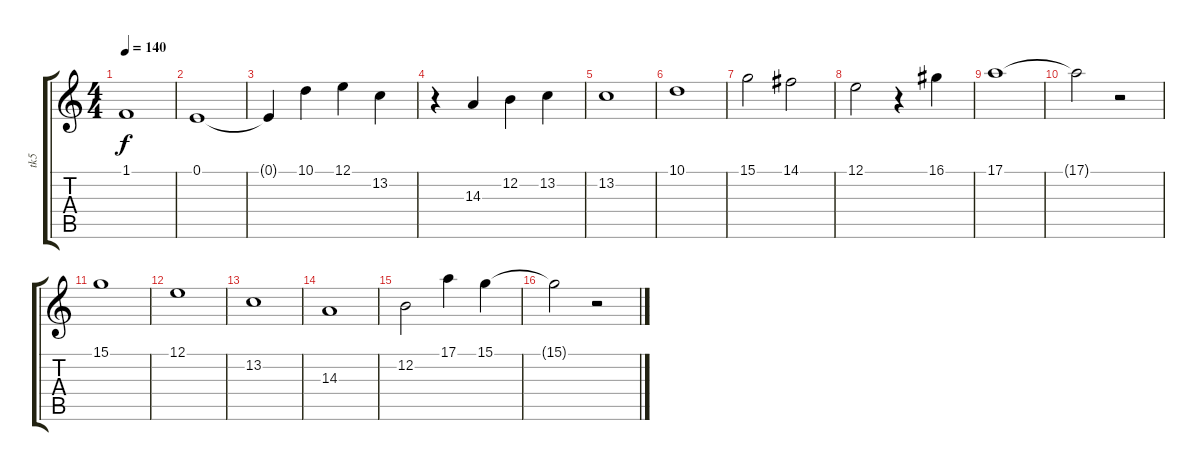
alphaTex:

\track ("tk5" "tk5") {instrument flute}
\staff {score tabs}
\tuning (E4 B3 G3 D3 A2 E2) {hide}
\ts (4 4)
\tempo 140
\clef g2
\ks c
1.1.1{dy f} |
0.1.1 |
0.1{t}.4 10.1.4 12.1.4 13.2.4 |
r.4 14.3.4 12.2.4 13.2.4 |
13.2.1 |
10.1.1 |
15.1.2 14.1.2 |
12.1.2 r.4 16.1.4 |
17.1.1 |
17.1{t}.2 r.2 |
15.1.1 |
12.1.1 |
13.2.1 |
14.3.1 |
12.2.2 17.1.4 15.1.4 |
15.1{t}.2 r.2
